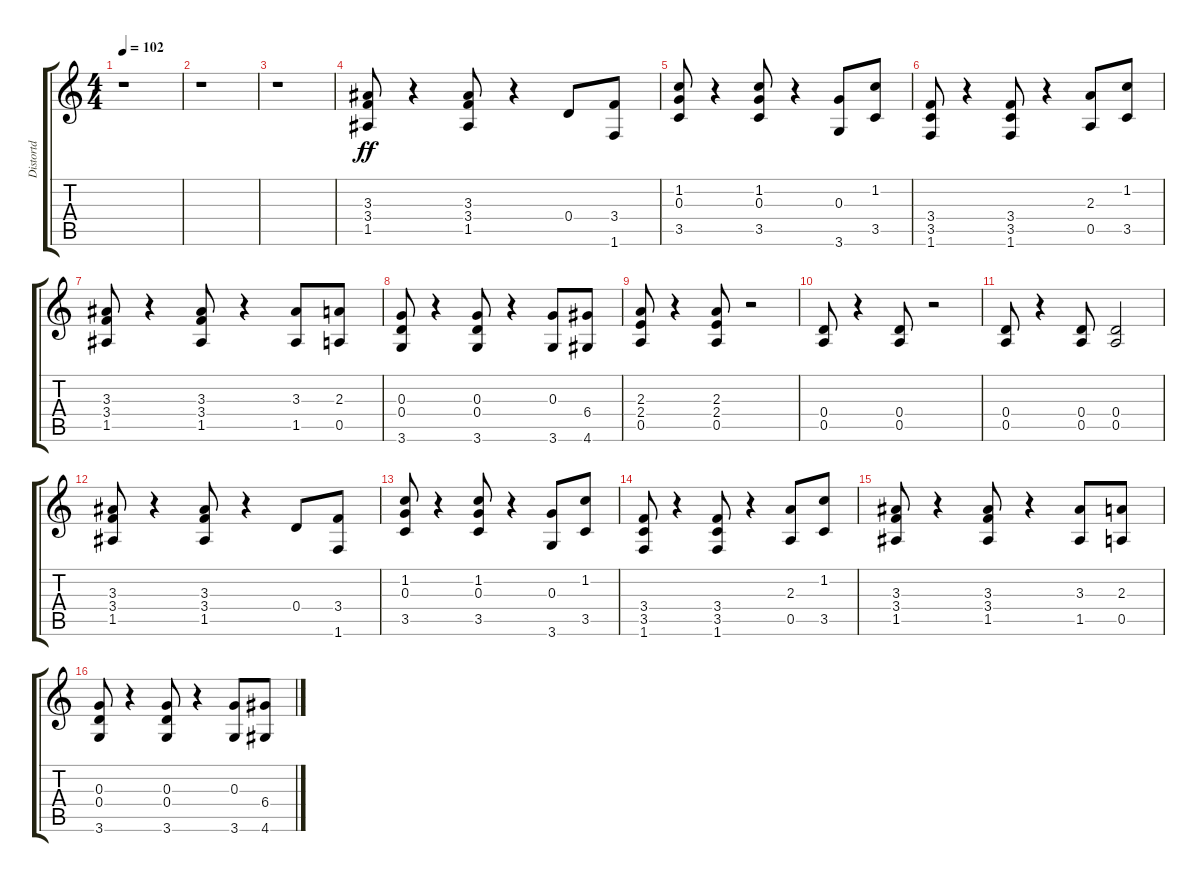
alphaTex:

\track ("Distortd" "Distortd") {instrument distortionguitar}
\staff {score tabs}
\tuning (E4 B3 G3 D3 A2 E2) {hide}
\ts (4 4)
\tempo 102
\clef g2
\ks c
r.1{dy ff} |
r.1 |
r.1 |
(3.3 3.4 1.5).8 r.4 (3.3 3.4 1.5).8 r.4 0.4.8 (3.4 1.6).8 |
(1.2 0.3 3.5).8 r.4 (1.2 0.3 3.5).8 r.4 (0.3 3.6).8 (1.2 3.5).8 |
(3.4 3.5 1.6).8 r.4 (3.4 3.5 1.6).8 r.4 (2.3 0.5).8 (1.2 3.5).8 |
(3.3 3.4 1.5).8 r.4 (3.3 3.4 1.5).8 r.4 (3.3 1.5).8 (2.3 0.5).8 |
(0.3 0.4 3.6).8 r.4 (0.3 0.4 3.6).8 r.4 (0.3 3.6).8 (6.4 4.6).8 |
(2.3 2.4 0.5).8 r.4 (2.3 2.4 0.5).8 r.2 |
(0.4 0.5).8 r.4 (0.4 0.5).8 r.2 |
(0.4 0.5).8 r.4 (0.4 0.5).8 (0.4 0.5).2 |
(3.3 3.4 1.5).8 r.4 (3.3 3.4 1.5).8 r.4 0.4.8 (3.4 1.6).8 |
(1.2 0.3 3.5).8 r.4 (1.2 0.3 3.5).8 r.4 (0.3 3.6).8 (1.2 3.5).8 |
(3.4 3.5 1.6).8 r.4 (3.4 3.5 1.6).8 r.4 (2.3 0.5).8 (1.2 3.5).8 |
(3.3 3.4 1.5).8 r.4 (3.3 3.4 1.5).8 r.4 (3.3 1.5).8 (2.3 0.5).8 |
(0.3 0.4 3.6).8 r.4 (0.3 0.4 3.6).8 r.4 (0.3 3.6).8 (6.4 4.6).8
